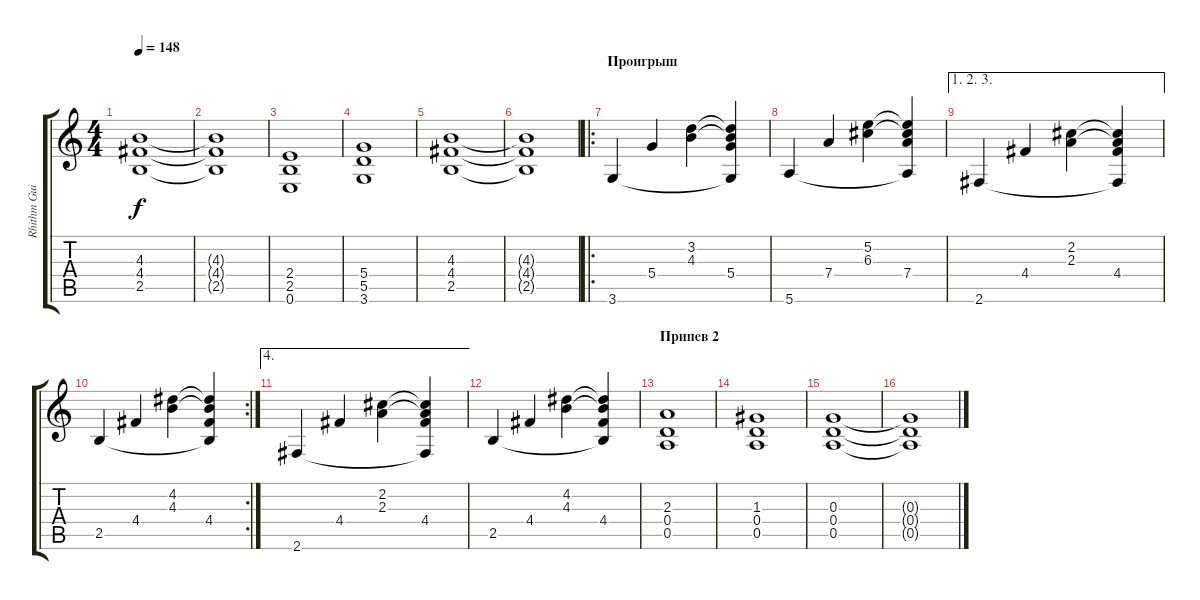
\track ("Rhithm Guitar" "Rhithm Gui") {instrument acousticguitarnylon}
\staff {score tabs}
\tuning (E4 B3 G3 D3 A2 E2) {hide}
\ts (4 4)
\tempo 148
\clef g2
\ks c
(4.3 4.4 2.5).1{dy f} |
(4.3{t} 4.4{t} 2.5{t}).1 |
(2.4 2.5 0.6).1{instrument distortionguitar} |
(5.4 5.5 3.6).1 |
(4.3 4.4 2.5).1 |
(4.3{t} 4.4{t} 2.5{t}).1 |
\ro
\section ("" "Проигрыш")
3.6.4{volume 8 instrument acousticguitarnylon} 5.4.4 (3.2 4.3).4 (3.2{t} 4.3{t} 5.4 3.6{t}).4 |
5.6.4 7.4.4 (5.2 6.3).4 (5.2{t} 6.3{t} 7.4 5.6{t}).4 |
\ae (1 2 3)
2.6.4 4.4.4 (2.2 2.3).4 (2.2{t} 2.3{t} 4.4 2.6{t}).4 |
\rc 2
2.5.4 4.4.4 (4.2 4.3).4 (4.2{t} 4.3{t} 4.4 2.5{t}).4 |
\ae 4
2.6.4 4.4.4 (2.2 2.3).4 (2.2{t} 2.3{t} 4.4 2.6{t}).4 |
2.5.4 4.4.4 (4.2 4.3).4 (4.2{t} 4.3{t} 4.4 2.5{t}).4 |
\section ("" "Припев 2")
(2.3 0.4 0.5).1{instrument distortionguitar} |
(1.3 0.4 0.5).1 |
(0.3 0.4 0.5).1 |
(0.3{t} 0.4{t} 0.5{t}).1
